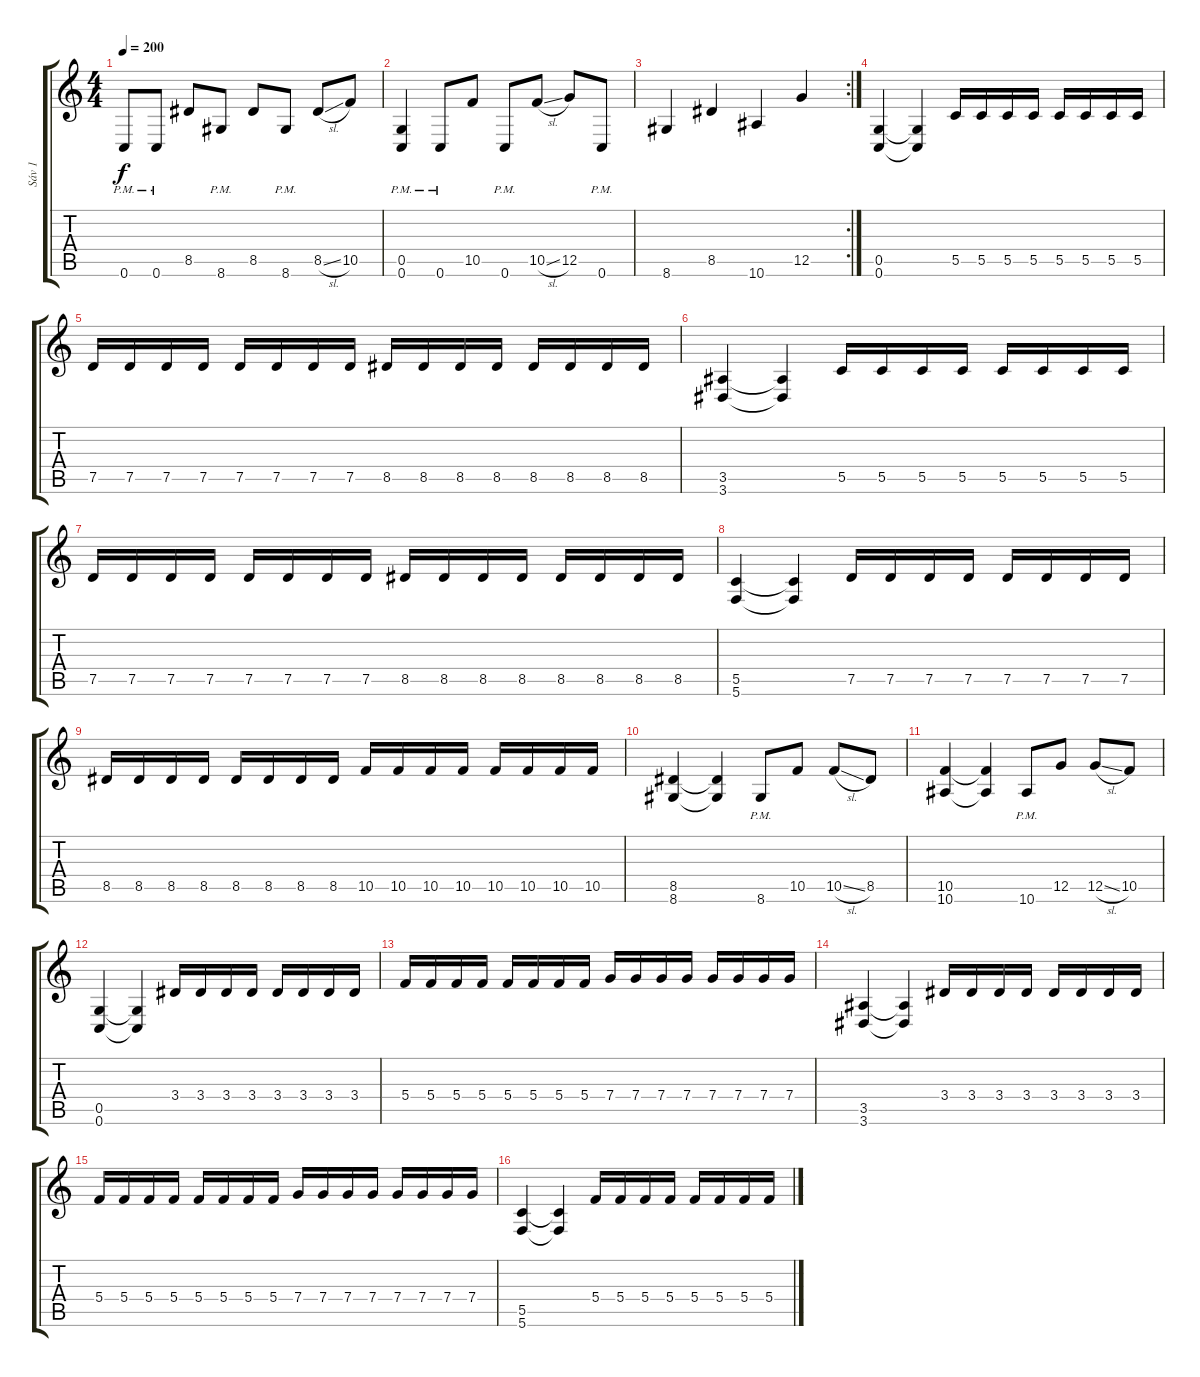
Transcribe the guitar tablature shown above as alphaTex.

\track ("Sáv 1" "Sáv 1") {instrument distortionguitar}
\staff {score tabs}
\tuning (D4 A3 F3 C3 G2 C2) {hide}
\ts (4 4)
\tempo 200
\clef g2
\ks c
0.6{pm}.8{dy f} 0.6{pm}.8 8.5.8 8.6{pm}.8 8.5.8 8.6{pm}.8 8.5{sl}.8 10.5.8 |
(0.5{pm} 0.6{pm}).4 0.6{pm}.8 10.5.8 0.6{pm}.8 10.5{sl}.8 12.5.8 0.6{pm}.8 |
\rc 2
8.6.4 8.5.4 10.6.4 12.5.4 |
(0.5 0.6).4 (0.5{t} 0.6{t}).4 5.5.16 5.5.16 5.5.16 5.5.16 5.5.16 5.5.16 5.5.16 5.5.16 |
7.5.16 7.5.16 7.5.16 7.5.16 7.5.16 7.5.16 7.5.16 7.5.16 8.5.16 8.5.16 8.5.16 8.5.16 8.5.16 8.5.16 8.5.16 8.5.16 |
(3.5 3.6).4 (3.5{t} 3.6{t}).4 5.5.16 5.5.16 5.5.16 5.5.16 5.5.16 5.5.16 5.5.16 5.5.16 |
7.5.16 7.5.16 7.5.16 7.5.16 7.5.16 7.5.16 7.5.16 7.5.16 8.5.16 8.5.16 8.5.16 8.5.16 8.5.16 8.5.16 8.5.16 8.5.16 |
(5.5 5.6).4 (5.5{t} 5.6{t}).4 7.5.16 7.5.16 7.5.16 7.5.16 7.5.16 7.5.16 7.5.16 7.5.16 |
8.5.16 8.5.16 8.5.16 8.5.16 8.5.16 8.5.16 8.5.16 8.5.16 10.5.16 10.5.16 10.5.16 10.5.16 10.5.16 10.5.16 10.5.16 10.5.16 |
(8.5 8.6).4 (8.5{t} 8.6{t}).4 8.6{pm}.8 10.5.8 10.5{sl}.8 8.5.8 |
(10.5 10.6).4 (10.5{t} 10.6{t}).4 10.6{pm}.8 12.5.8 12.5{sl}.8 10.5.8 |
(0.5 0.6).4 (0.5{t} 0.6{t}).4 3.4.16 3.4.16 3.4.16 3.4.16 3.4.16 3.4.16 3.4.16 3.4.16 |
5.4.16 5.4.16 5.4.16 5.4.16 5.4.16 5.4.16 5.4.16 5.4.16 7.4.16 7.4.16 7.4.16 7.4.16 7.4.16 7.4.16 7.4.16 7.4.16 |
(3.5 3.6).4 (3.5{t} 3.6{t}).4 3.4.16 3.4.16 3.4.16 3.4.16 3.4.16 3.4.16 3.4.16 3.4.16 |
5.4.16 5.4.16 5.4.16 5.4.16 5.4.16 5.4.16 5.4.16 5.4.16 7.4.16 7.4.16 7.4.16 7.4.16 7.4.16 7.4.16 7.4.16 7.4.16 |
(5.5 5.6).4 (5.5{t} 5.6{t}).4 5.4.16 5.4.16 5.4.16 5.4.16 5.4.16 5.4.16 5.4.16 5.4.16
